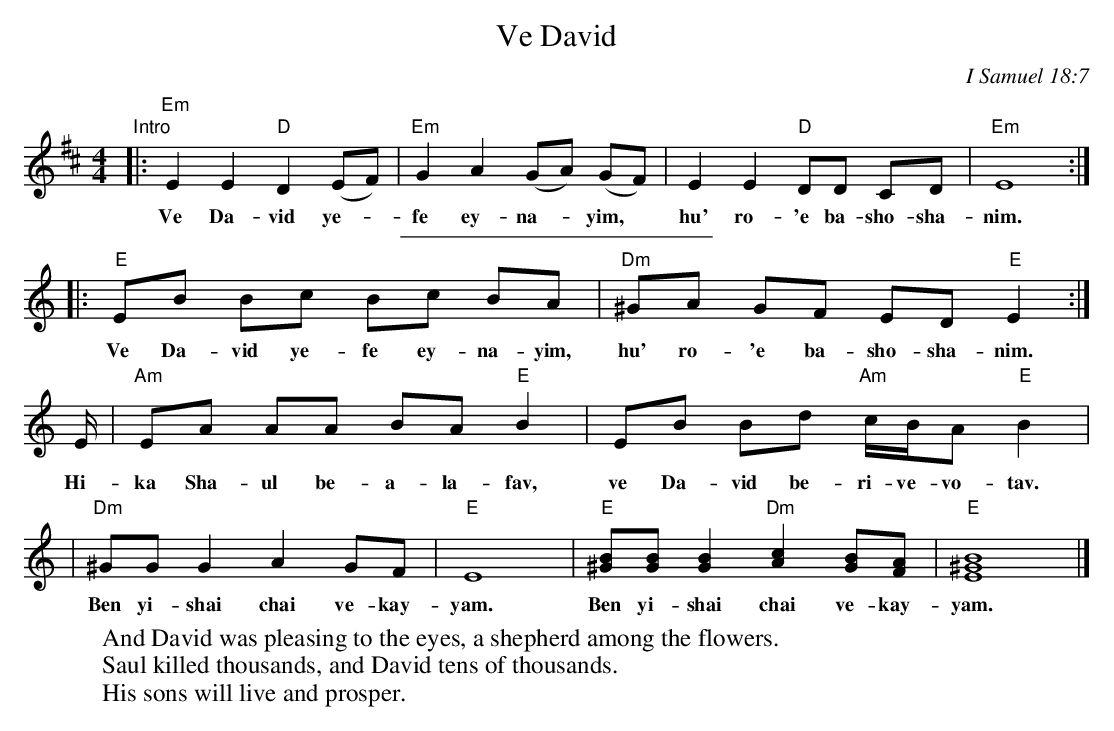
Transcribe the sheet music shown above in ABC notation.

X:1
T: Ve David
O: I Samuel 18:7
K: Ephr
M: 4/4
L: 1/8
K: Edor
"Intro"\
|: "Em"E2 E2 "D"D2 (EF) | "Em"G2 A2 (GA) (GF) | E2 E2 "D"DD CD | "Em"E8 :|
w: Ve Da-vid ye-*fe ey-na-*yim,* hu' ro-'e ba-sho-sha-nim.
%%sep 5 5 200
K: Am
|: "E"EB Bc Bc BA | "Dm"^GA GF ED "E"E2 :|
w: Ve Da-vid ye-fe ey-na-yim, hu' ro-'e ba-sho-sha-nim.
E/ | "Am"EA AA BA "E"B2 | EB Bd "Am"c/B/A "E"B2 |
w: Hi-ka Sha-ul be-a-la-fav, ve Da-vid be-ri-ve-vo-tav.
| "Dm"^GG G2 A2 GF | "E"E8 | "E"[^GB][GB] [G2B2] "Dm"[A2c2] [GB][FA] | "E"[B8^G8E8] |]
w: Ben yi-shai chai ve-kay-yam.  Ben yi-shai chai ve-kay-yam.
W: And David was pleasing to the eyes, a shepherd among the flowers.
W: Saul killed thousands, and David tens of thousands.
W: His sons will live and prosper.
